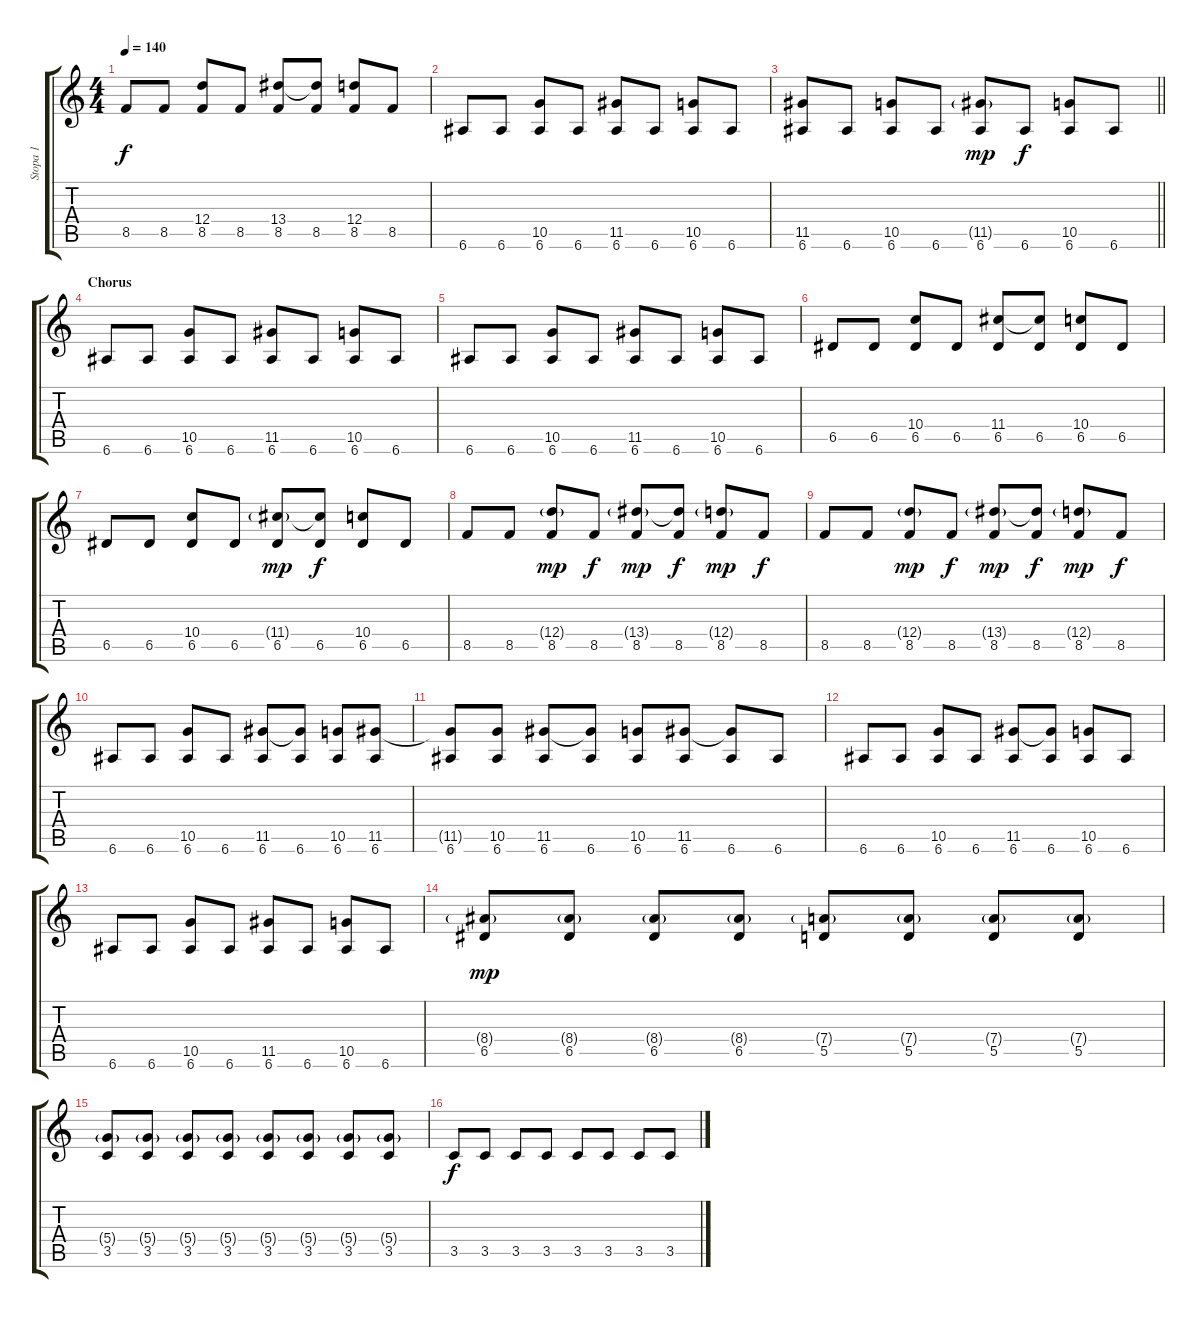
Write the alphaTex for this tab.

\track ("Stopa 1" "Stopa 1") {instrument overdrivenguitar}
\staff {score tabs}
\tuning (E4 B3 G3 D3 A2 E2) {hide}
\ts (4 4)
\tempo 140
\clef g2
\ks c
8.5.8{dy f} 8.5.8 (12.4 8.5).8 8.5.8 (13.4 8.5).8 (13.4{t} 8.5).8 (12.4 8.5).8 8.5.8 |
6.6.8 6.6.8 (10.5 6.6).8 6.6.8 (11.5 6.6).8 6.6.8 (10.5 6.6).8 6.6.8 |
\barLineRight lightlight
(11.5 6.6).8 6.6.8 (10.5 6.6).8 6.6.8 (11.5{g} 6.6).8{dy mp} 6.6.8{dy f} (10.5 6.6).8 6.6.8 |
\section ("" "Chorus")
6.6.8 6.6.8 (10.5 6.6).8 6.6.8 (11.5 6.6).8 6.6.8 (10.5 6.6).8 6.6.8 |
6.6.8 6.6.8 (10.5 6.6).8 6.6.8 (11.5 6.6).8 6.6.8 (10.5 6.6).8 6.6.8 |
6.5.8 6.5.8 (10.4 6.5).8 6.5.8 (11.4 6.5).8 (11.4{t} 6.5).8 (10.4 6.5).8 6.5.8 |
6.5.8 6.5.8 (10.4 6.5).8 6.5.8 (11.4{g} 6.5).8{dy mp} (11.4{t} 6.5).8{dy f} (10.4 6.5).8 6.5.8 |
8.5.8 8.5.8 (12.4{g} 8.5).8{dy mp} 8.5.8{dy f} (13.4{g} 8.5).8{dy mp} (13.4{t} 8.5).8{dy f} (12.4{g} 8.5).8{dy mp} 8.5.8{dy f} |
8.5.8 8.5.8 (12.4{g} 8.5).8{dy mp} 8.5.8{dy f} (13.4{g} 8.5).8{dy mp} (13.4{t} 8.5).8{dy f} (12.4{g} 8.5).8{dy mp} 8.5.8{dy f} |
6.6.8 6.6.8 (10.5 6.6).8 6.6.8 (11.5 6.6).8 (11.5{t} 6.6).8 (10.5 6.6).8 (11.5 6.6).8 |
(11.5{t} 6.6).8 (10.5 6.6).8 (11.5 6.6).8 (11.5{t} 6.6).8 (10.5 6.6).8 (11.5 6.6).8 (11.5{t} 6.6).8 6.6.8 |
6.6.8 6.6.8 (10.5 6.6).8 6.6.8 (11.5 6.6).8 (11.5{t} 6.6).8 (10.5 6.6).8 6.6.8 |
6.6.8 6.6.8 (10.5 6.6).8 6.6.8 (11.5 6.6).8 6.6.8 (10.5 6.6).8 6.6.8 |
(8.4{g} 6.5).8{dy mp} (8.4{g} 6.5).8 (8.4{g} 6.5).8 (8.4{g} 6.5).8 (7.4{g} 5.5).8 (7.4{g} 5.5).8 (7.4{g} 5.5).8 (7.4{g} 5.5).8 |
(5.4{g} 3.5).8 (5.4{g} 3.5).8 (5.4{g} 3.5).8 (5.4{g} 3.5).8 (5.4{g} 3.5).8 (5.4{g} 3.5).8 (5.4{g} 3.5).8 (5.4{g} 3.5).8 |
3.5.8{dy f} 3.5.8 3.5.8 3.5.8 3.5.8 3.5.8 3.5.8 3.5.8
